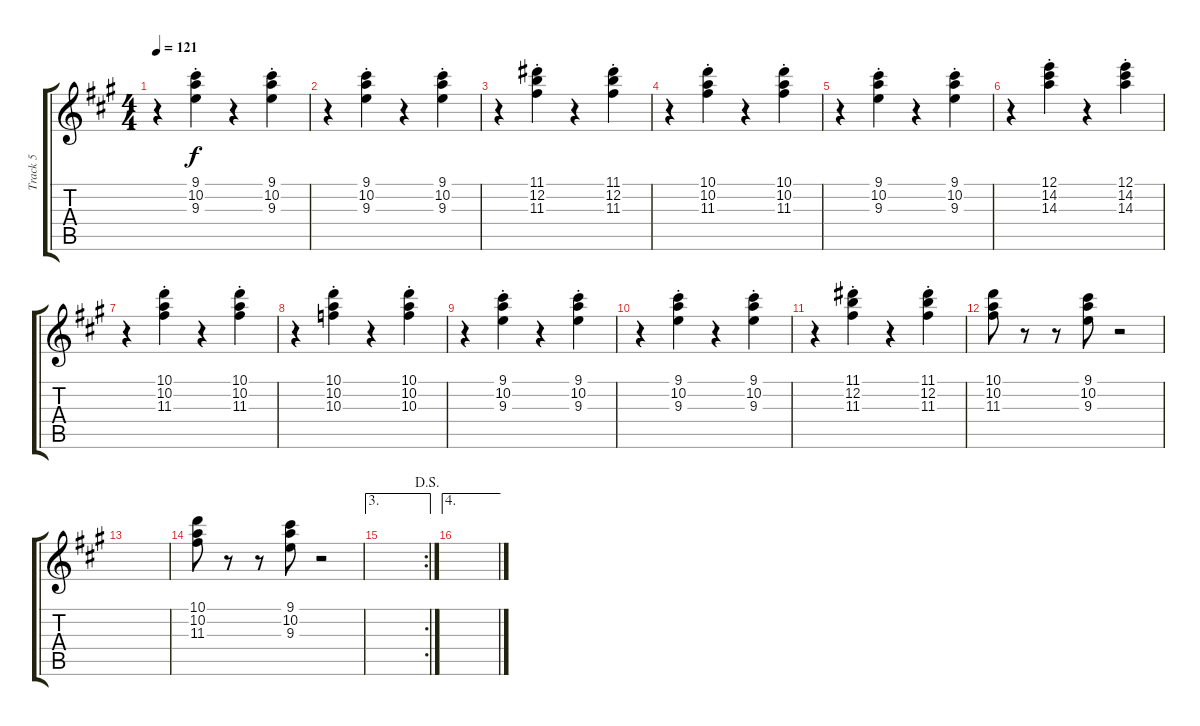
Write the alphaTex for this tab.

\track ("Track 5" "Track 5") {instrument electricguitarjazz}
\staff {score tabs}
\tuning (E4 B3 G3 D3 A2 E2) {hide}
\ts (4 4)
\tempo 121
\clef g2
\ks a
r.4{dy f} (9.1{st} 10.2{st} 9.3{st}).4 r.4 (9.1{st} 10.2{st} 9.3{st}).4 |
r.4 (9.1{st} 10.2{st} 9.3{st}).4 r.4 (9.1{st} 10.2{st} 9.3{st}).4 |
r.4 (11.1{st} 12.2{st} 11.3{st}).4 r.4 (11.1{st} 12.2{st} 11.3{st}).4 |
r.4 (10.1{st} 10.2{st} 11.3{st}).4 r.4 (10.1{st} 10.2{st} 11.3{st}).4 |
r.4 (9.1{st} 10.2{st} 9.3{st}).4 r.4 (9.1{st} 10.2{st} 9.3{st}).4 |
r.4 (12.1{st} 14.2{st} 14.3{st}).4 r.4 (12.1{st} 14.2{st} 14.3{st}).4 |
r.4 (10.1{st} 10.2{st} 11.3{st}).4 r.4 (10.1{st} 10.2{st} 11.3{st}).4 |
r.4 (10.1{st} 10.2{st} 10.3{st}).4 r.4 (10.1{st} 10.2{st} 10.3{st}).4 |
r.4 (9.1{st} 10.2{st} 9.3{st}).4 r.4 (9.1{st} 10.2{st} 9.3{st}).4 |
r.4 (9.1{st} 10.2{st} 9.3{st}).4 r.4 (9.1{st} 10.2{st} 9.3{st}).4 |
r.4 (11.1{st} 12.2{st} 11.3{st}).4 r.4 (11.1{st} 12.2{st} 11.3{st}).4 |
(10.1 10.2 11.3).8 r.8 r.8 (9.1 10.2 9.3).8 r.2 |
|
(10.1 10.2 11.3).8 r.8 r.8 (9.1 10.2 9.3).8 r.2 |
\ae 3
\rc 2
\jump dalsegno
|
\ae 4
